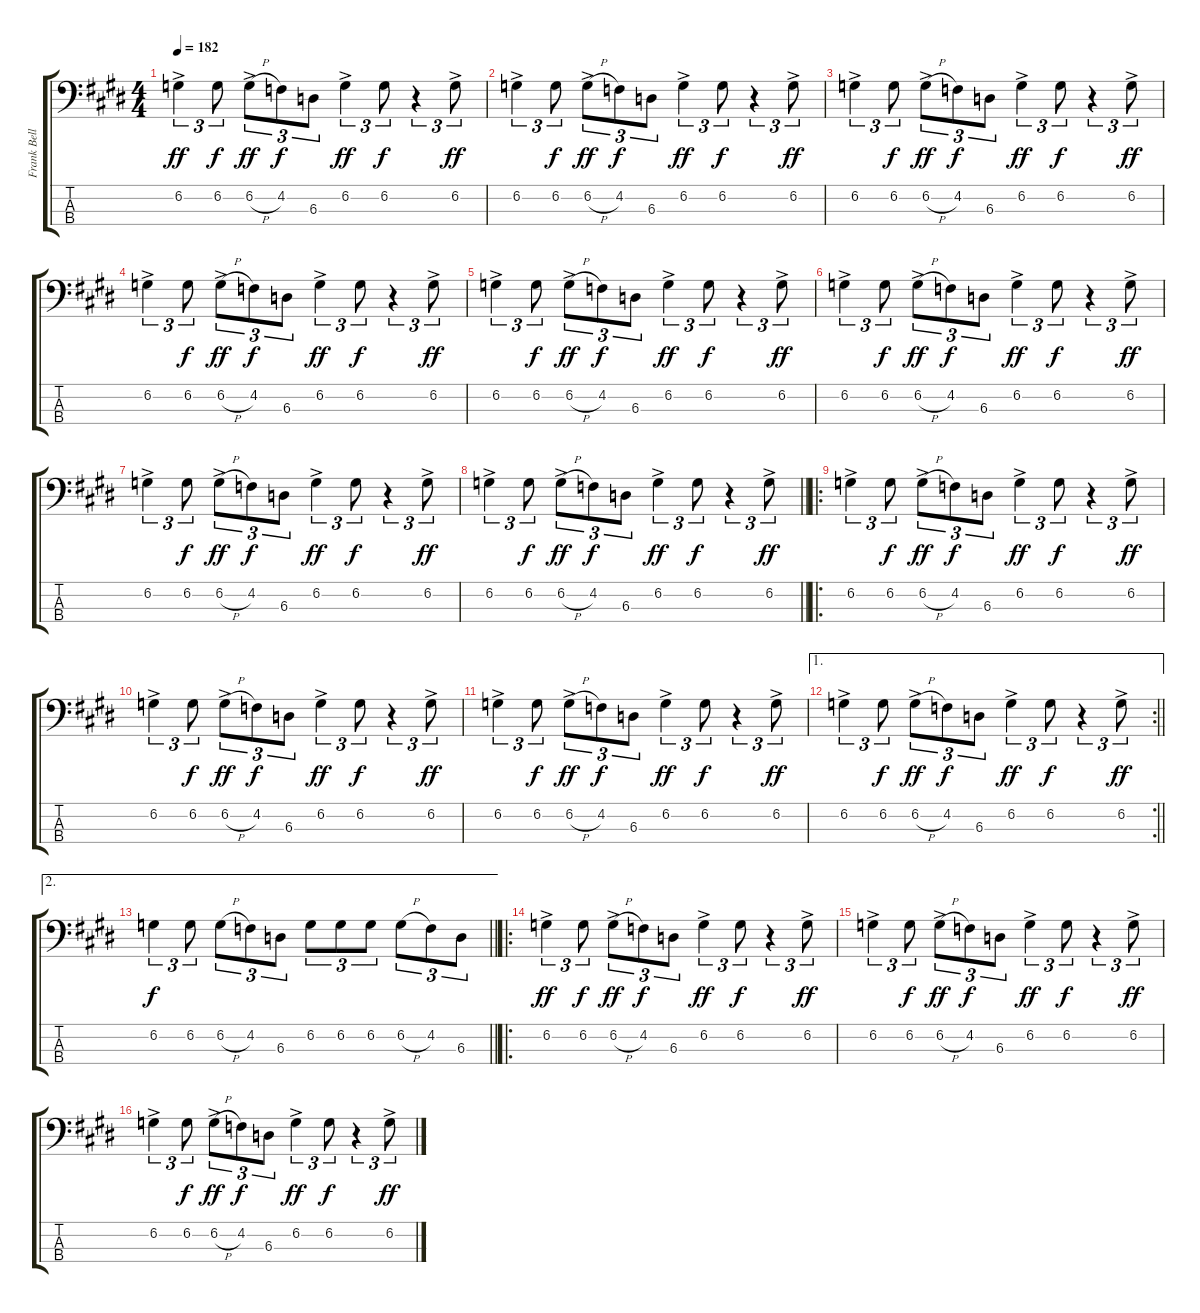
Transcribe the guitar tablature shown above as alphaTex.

\track ("Frank Bello" "Frank Bell") {instrument electricbassfinger}
\staff {score tabs}
\tuning (Gb2 Db2 Ab1 Eb1) {hide}
\ts (4 4)
\tempo 182
\clef f4
\ks e
6.2{ac}.4{tu (3 2) dy ff} 6.2.8{tu (3 2) dy f} 6.2{h ac}.8{tu (3 2) dy ff} 4.2.8{tu (3 2) dy f} 6.3.8{tu (3 2)} 6.2{ac}.4{tu (3 2) dy ff} 6.2.8{tu (3 2) dy f} r.4{tu (3 2)} 6.2{ac}.8{tu (3 2) dy ff} |
6.2{ac}.4{tu (3 2)} 6.2.8{tu (3 2) dy f} 6.2{h ac}.8{tu (3 2) dy ff} 4.2.8{tu (3 2) dy f} 6.3.8{tu (3 2)} 6.2{ac}.4{tu (3 2) dy ff} 6.2.8{tu (3 2) dy f} r.4{tu (3 2)} 6.2{ac}.8{tu (3 2) dy ff} |
6.2{ac}.4{tu (3 2)} 6.2.8{tu (3 2) dy f} 6.2{h ac}.8{tu (3 2) dy ff} 4.2.8{tu (3 2) dy f} 6.3.8{tu (3 2)} 6.2{ac}.4{tu (3 2) dy ff} 6.2.8{tu (3 2) dy f} r.4{tu (3 2)} 6.2{ac}.8{tu (3 2) dy ff} |
6.2{ac}.4{tu (3 2)} 6.2.8{tu (3 2) dy f} 6.2{h ac}.8{tu (3 2) dy ff} 4.2.8{tu (3 2) dy f} 6.3.8{tu (3 2)} 6.2{ac}.4{tu (3 2) dy ff} 6.2.8{tu (3 2) dy f} r.4{tu (3 2)} 6.2{ac}.8{tu (3 2) dy ff} |
6.2{ac}.4{tu (3 2)} 6.2.8{tu (3 2) dy f} 6.2{h ac}.8{tu (3 2) dy ff} 4.2.8{tu (3 2) dy f} 6.3.8{tu (3 2)} 6.2{ac}.4{tu (3 2) dy ff} 6.2.8{tu (3 2) dy f} r.4{tu (3 2)} 6.2{ac}.8{tu (3 2) dy ff} |
6.2{ac}.4{tu (3 2)} 6.2.8{tu (3 2) dy f} 6.2{h ac}.8{tu (3 2) dy ff} 4.2.8{tu (3 2) dy f} 6.3.8{tu (3 2)} 6.2{ac}.4{tu (3 2) dy ff} 6.2.8{tu (3 2) dy f} r.4{tu (3 2)} 6.2{ac}.8{tu (3 2) dy ff} |
6.2{ac}.4{tu (3 2)} 6.2.8{tu (3 2) dy f} 6.2{h ac}.8{tu (3 2) dy ff} 4.2.8{tu (3 2) dy f} 6.3.8{tu (3 2)} 6.2{ac}.4{tu (3 2) dy ff} 6.2.8{tu (3 2) dy f} r.4{tu (3 2)} 6.2{ac}.8{tu (3 2) dy ff} |
\barLineRight lightlight
6.2{ac}.4{tu (3 2)} 6.2.8{tu (3 2) dy f} 6.2{h ac}.8{tu (3 2) dy ff} 4.2.8{tu (3 2) dy f} 6.3.8{tu (3 2)} 6.2{ac}.4{tu (3 2) dy ff} 6.2.8{tu (3 2) dy f} r.4{tu (3 2)} 6.2{ac}.8{tu (3 2) dy ff} |
\ro
6.2{ac}.4{tu (3 2)} 6.2.8{tu (3 2) dy f} 6.2{h ac}.8{tu (3 2) dy ff} 4.2.8{tu (3 2) dy f} 6.3.8{tu (3 2)} 6.2{ac}.4{tu (3 2) dy ff} 6.2.8{tu (3 2) dy f} r.4{tu (3 2)} 6.2{ac}.8{tu (3 2) dy ff} |
6.2{ac}.4{tu (3 2)} 6.2.8{tu (3 2) dy f} 6.2{h ac}.8{tu (3 2) dy ff} 4.2.8{tu (3 2) dy f} 6.3.8{tu (3 2)} 6.2{ac}.4{tu (3 2) dy ff} 6.2.8{tu (3 2) dy f} r.4{tu (3 2)} 6.2{ac}.8{tu (3 2) dy ff} |
6.2{ac}.4{tu (3 2)} 6.2.8{tu (3 2) dy f} 6.2{h ac}.8{tu (3 2) dy ff} 4.2.8{tu (3 2) dy f} 6.3.8{tu (3 2)} 6.2{ac}.4{tu (3 2) dy ff} 6.2.8{tu (3 2) dy f} r.4{tu (3 2)} 6.2{ac}.8{tu (3 2) dy ff} |
\ae 1
\rc 2
\barLineRight lightlight
6.2{ac}.4{tu (3 2)} 6.2.8{tu (3 2) dy f} 6.2{h ac}.8{tu (3 2) dy ff} 4.2.8{tu (3 2) dy f} 6.3.8{tu (3 2)} 6.2{ac}.4{tu (3 2) dy ff} 6.2.8{tu (3 2) dy f} r.4{tu (3 2)} 6.2{ac}.8{tu (3 2) dy ff} |
\ae 2
\barLineRight lightlight
6.2.4{tu (3 2) dy f} 6.2.8{tu (3 2)} 6.2{h}.8{tu (3 2)} 4.2.8{tu (3 2)} 6.3.8{tu (3 2)} 6.2.8{tu (3 2)} 6.2.8{tu (3 2)} 6.2.8{tu (3 2)} 6.2{h}.8{tu (3 2)} 4.2.8{tu (3 2)} 6.3.8{tu (3 2)} |
\ro
6.2{ac}.4{tu (3 2) dy ff} 6.2.8{tu (3 2) dy f} 6.2{h ac}.8{tu (3 2) dy ff} 4.2.8{tu (3 2) dy f} 6.3.8{tu (3 2)} 6.2{ac}.4{tu (3 2) dy ff} 6.2.8{tu (3 2) dy f} r.4{tu (3 2)} 6.2{ac}.8{tu (3 2) dy ff} |
6.2{ac}.4{tu (3 2)} 6.2.8{tu (3 2) dy f} 6.2{h ac}.8{tu (3 2) dy ff} 4.2.8{tu (3 2) dy f} 6.3.8{tu (3 2)} 6.2{ac}.4{tu (3 2) dy ff} 6.2.8{tu (3 2) dy f} r.4{tu (3 2)} 6.2{ac}.8{tu (3 2) dy ff} |
6.2{ac}.4{tu (3 2)} 6.2.8{tu (3 2) dy f} 6.2{h ac}.8{tu (3 2) dy ff} 4.2.8{tu (3 2) dy f} 6.3.8{tu (3 2)} 6.2{ac}.4{tu (3 2) dy ff} 6.2.8{tu (3 2) dy f} r.4{tu (3 2)} 6.2{ac}.8{tu (3 2) dy ff}
